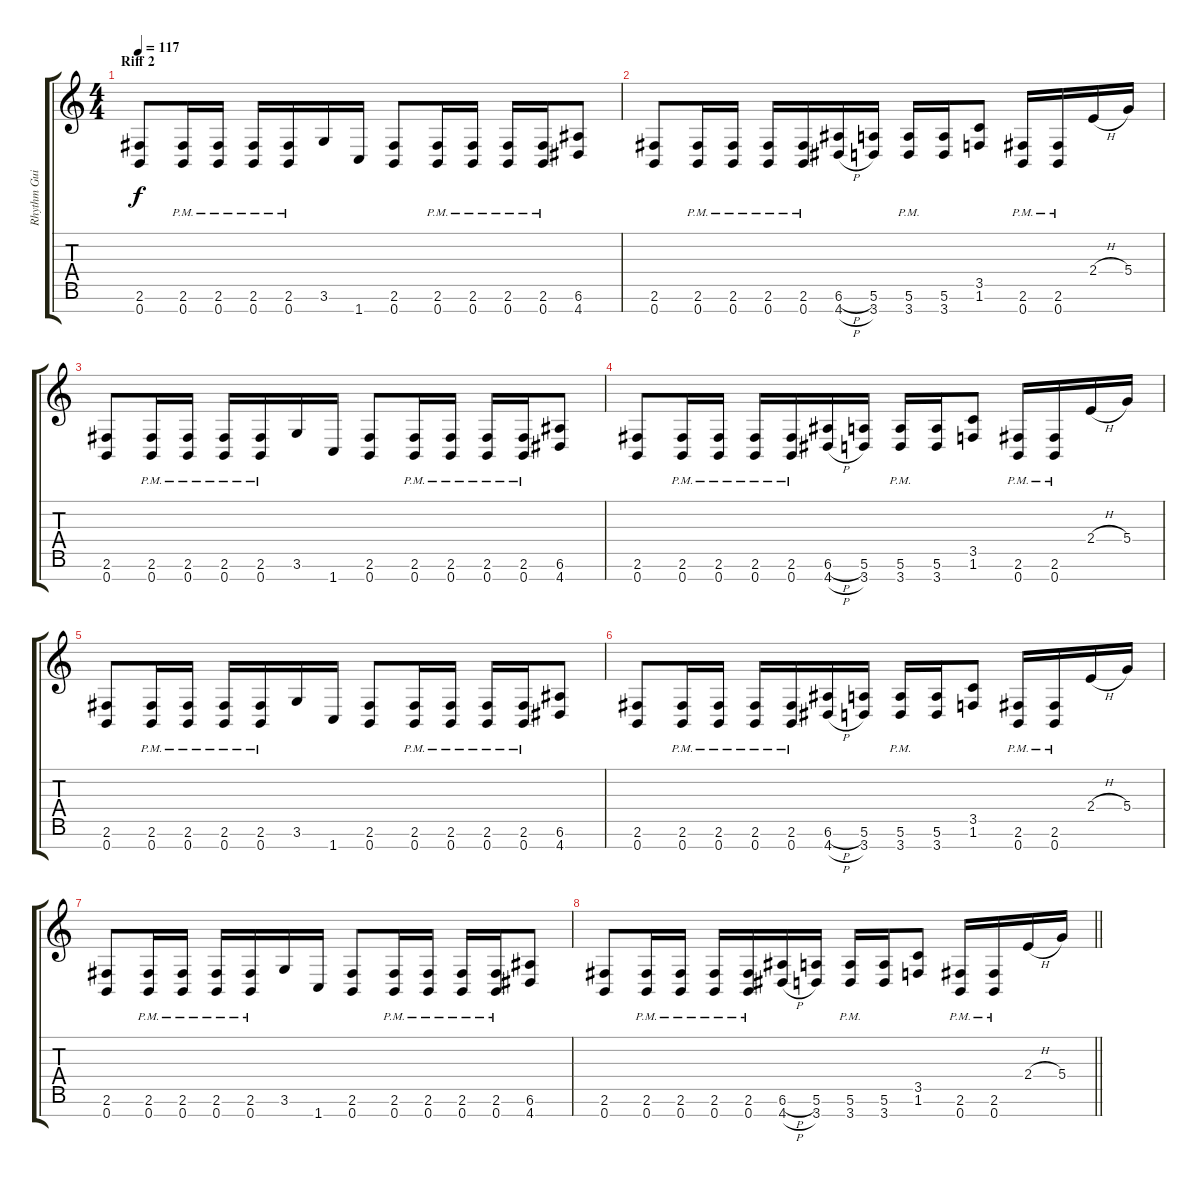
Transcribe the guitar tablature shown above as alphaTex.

\track ("Rhythm Guitar 2" "Rhythm Gui") {instrument overdrivenguitar}
\staff {score tabs}
\tuning (E4 B3 G3 D3 A2 E2 B1) {hide}
\ts (4 4)
\section ("" "Riff 2")
\tempo 117
\clef g2
\ks c
(2.6 0.7).8{dy f} (2.6{pm} 0.7{pm}).16 (2.6{pm} 0.7{pm}).16 (2.6{pm} 0.7{pm}).16 (2.6{pm} 0.7{pm}).16 3.6.16 1.7.16 (2.6 0.7).8 (2.6{pm} 0.7{pm}).16 (2.6{pm} 0.7{pm}).16 (2.6{pm} 0.7{pm}).16 (2.6{pm} 0.7{pm}).16 (6.6 4.7).8 |
(2.6 0.7).8 (2.6{pm} 0.7{pm}).16 (2.6{pm} 0.7{pm}).16 (2.6{pm} 0.7{pm}).16 (2.6{pm} 0.7{pm}).16 (6.6{h} 4.7{h}).16 (5.6 3.7).16 (5.6{pm} 3.7{pm}).16 (5.6 3.7).16 (3.5 1.6).8 (2.6{pm} 0.7{pm}).16 (2.6{pm} 0.7{pm}).16 2.4{h}.16 5.4.16 |
(2.6 0.7).8 (2.6{pm} 0.7{pm}).16 (2.6{pm} 0.7{pm}).16 (2.6{pm} 0.7{pm}).16 (2.6{pm} 0.7{pm}).16 3.6.16 1.7.16 (2.6 0.7).8 (2.6{pm} 0.7{pm}).16 (2.6{pm} 0.7{pm}).16 (2.6{pm} 0.7{pm}).16 (2.6{pm} 0.7{pm}).16 (6.6 4.7).8 |
(2.6 0.7).8 (2.6{pm} 0.7{pm}).16 (2.6{pm} 0.7{pm}).16 (2.6{pm} 0.7{pm}).16 (2.6{pm} 0.7{pm}).16 (6.6{h} 4.7{h}).16 (5.6 3.7).16 (5.6{pm} 3.7{pm}).16 (5.6 3.7).16 (3.5 1.6).8 (2.6{pm} 0.7{pm}).16 (2.6{pm} 0.7{pm}).16 2.4{h}.16 5.4.16 |
(2.6 0.7).8 (2.6{pm} 0.7{pm}).16 (2.6{pm} 0.7{pm}).16 (2.6{pm} 0.7{pm}).16 (2.6{pm} 0.7{pm}).16 3.6.16 1.7.16 (2.6 0.7).8 (2.6{pm} 0.7{pm}).16 (2.6{pm} 0.7{pm}).16 (2.6{pm} 0.7{pm}).16 (2.6{pm} 0.7{pm}).16 (6.6 4.7).8 |
(2.6 0.7).8 (2.6{pm} 0.7{pm}).16 (2.6{pm} 0.7{pm}).16 (2.6{pm} 0.7{pm}).16 (2.6{pm} 0.7{pm}).16 (6.6{h} 4.7{h}).16 (5.6 3.7).16 (5.6{pm} 3.7{pm}).16 (5.6 3.7).16 (3.5 1.6).8 (2.6{pm} 0.7{pm}).16 (2.6{pm} 0.7{pm}).16 2.4{h}.16 5.4.16 |
(2.6 0.7).8 (2.6{pm} 0.7{pm}).16 (2.6{pm} 0.7{pm}).16 (2.6{pm} 0.7{pm}).16 (2.6{pm} 0.7{pm}).16 3.6.16 1.7.16 (2.6 0.7).8 (2.6{pm} 0.7{pm}).16 (2.6{pm} 0.7{pm}).16 (2.6{pm} 0.7{pm}).16 (2.6{pm} 0.7{pm}).16 (6.6 4.7).8 |
\barLineRight lightlight
(2.6 0.7).8 (2.6{pm} 0.7{pm}).16 (2.6{pm} 0.7{pm}).16 (2.6{pm} 0.7{pm}).16 (2.6{pm} 0.7{pm}).16 (6.6{h} 4.7{h}).16 (5.6 3.7).16 (5.6{pm} 3.7{pm}).16 (5.6 3.7).16 (3.5 1.6).8 (2.6{pm} 0.7{pm}).16 (2.6{pm} 0.7{pm}).16 2.4{h}.16 5.4.16
